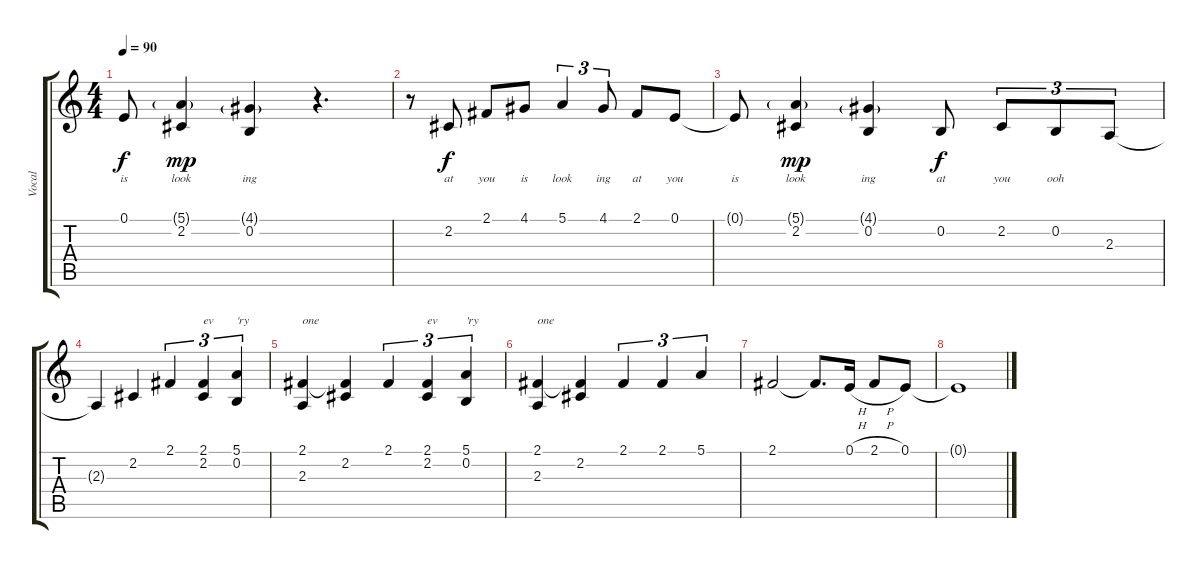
\track ("Vocal" "Vocal") {instrument acousticgrandpiano}
\staff {score tabs}
\tuning (E4 B3 G3 D3 A2 E2) {hide}
\ts (4 4)
\tempo 90
\clef g2
\ks c
0.1{t}.8{lyrics (0 "is") lyrics (1 "") lyrics (2 "") lyrics (3 "") lyrics (4 "") dy f} (5.1{g} 2.2).4{lyrics (0 "look") lyrics (1 "") lyrics (2 "") lyrics (3 "") lyrics (4 "") dy mp} (4.1{g} 0.2).4{lyrics (0 "ing") lyrics (1 "") lyrics (2 "") lyrics (3 "") lyrics (4 "")} r.4{d} |
r.8 2.2.8{lyrics (0 "at") lyrics (1 "") lyrics (2 "") lyrics (3 "") lyrics (4 "") dy f} 2.1.8{lyrics (0 "you") lyrics (1 "") lyrics (2 "") lyrics (3 "") lyrics (4 "")} 4.1.8{lyrics (0 "is") lyrics (1 "") lyrics (2 "") lyrics (3 "") lyrics (4 "")} 5.1.4{tu (3 2) lyrics (0 "look") lyrics (1 "") lyrics (2 "") lyrics (3 "") lyrics (4 "")} 4.1.8{tu (3 2) lyrics (0 "ing") lyrics (1 "") lyrics (2 "") lyrics (3 "") lyrics (4 "")} 2.1.8{lyrics (0 "at") lyrics (1 "") lyrics (2 "") lyrics (3 "") lyrics (4 "")} 0.1.8{lyrics (0 "you") lyrics (1 "") lyrics (2 "") lyrics (3 "") lyrics (4 "")} |
0.1{t}.8{lyrics (0 "is") lyrics (1 "") lyrics (2 "") lyrics (3 "") lyrics (4 "")} (5.1{g} 2.2).4{lyrics (0 "look") lyrics (1 "") lyrics (2 "") lyrics (3 "") lyrics (4 "") dy mp} (4.1{g} 0.2).4{lyrics (0 "ing") lyrics (1 "") lyrics (2 "") lyrics (3 "") lyrics (4 "")} 0.2.8{lyrics (0 "at") lyrics (1 "") lyrics (2 "") lyrics (3 "") lyrics (4 "") dy f} 2.2.8{tu (3 2) lyrics (0 "you") lyrics (1 "") lyrics (2 "") lyrics (3 "") lyrics (4 "")} 0.2.8{tu (3 2) lyrics (0 "ooh") lyrics (1 "") lyrics (2 "") lyrics (3 "") lyrics (4 "")} 2.3.8{tu (3 2)} |
2.3{t}.4 2.2.4 2.1.4{tu (3 2)} (2.1 2.2).4{tu (3 2) txt "ev"} (5.1 0.2).4{tu (3 2) txt "'ry"} |
(2.1 2.3).4{txt "one"} (2.1{t} 2.2).4 2.1.4{tu (3 2)} (2.1 2.2).4{tu (3 2) txt "ev"} (5.1 0.2).4{tu (3 2) txt "'ry"} |
(2.1 2.3).4{txt "one"} (2.1{t} 2.2).4 2.1.4{tu (3 2)} 2.1.4{tu (3 2)} 5.1.4{tu (3 2)} |
2.1.2 2.1{t}.8{d} 0.1{h}.16 2.1{h}.8 0.1.8 |
0.1{t}.1
